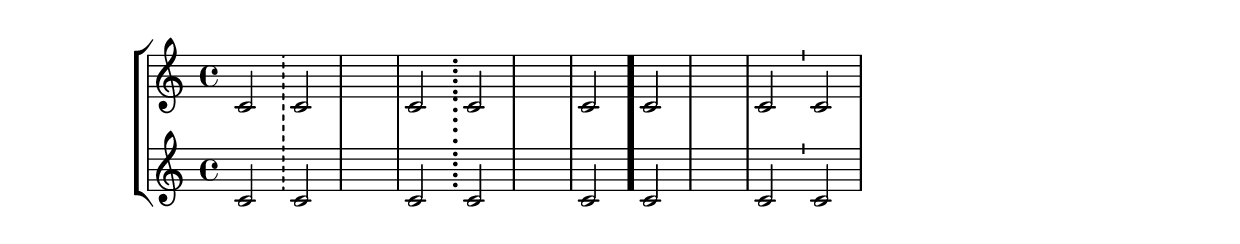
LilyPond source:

\version "2.19.21"

\header { texidoc = "Various types of bar lines can be drawn.

The dashes in a dashed bar line covers staff lines exactly. Dashed
barlines between staves start and end on a half dash precisely.

The dots in a dotted bar line are in spaces.

A thick bar line is created by \bar \".\", which is consistent
with e.g. \bar \"|.\"

A ticked bar line is a short line of the same length as a staff
space, centered on the top-most barline.

" }

\relative \new StaffGroup <<
  \new Staff = "1" {
    c'2 \bar "!" c
    s1
    c2 \bar ";" c
    s1
    c2 \bar "." c
    s1
    c2 \bar "'" c
  }
  \new Staff = "2" {
    c2 c
    s1
    c2 c
    s1
    c2 c
    s1
    c2 c
  }
>>

